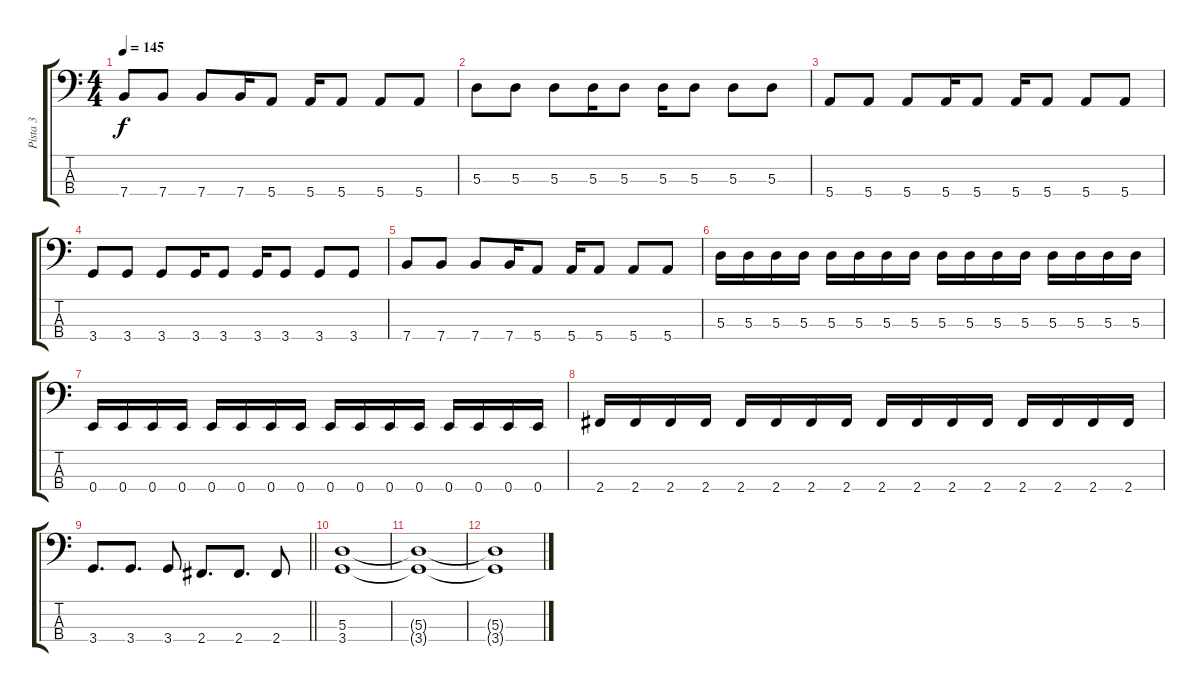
\track ("Pista 3" "Pista 3") {instrument electricbassfinger}
\staff {score tabs}
\tuning (G2 D2 A1 E1) {hide}
\ts (4 4)
\tempo 145
\clef f4
\ks c
7.4.8{dy f} 7.4.8 7.4.8 7.4.16 5.4.8 5.4.16 5.4.8 5.4.8 5.4.8 |
5.3.8 5.3.8 5.3.8 5.3.16 5.3.8 5.3.16 5.3.8 5.3.8 5.3.8 |
5.4.8 5.4.8 5.4.8 5.4.16 5.4.8 5.4.16 5.4.8 5.4.8 5.4.8 |
3.4.8 3.4.8 3.4.8 3.4.16 3.4.8 3.4.16 3.4.8 3.4.8 3.4.8 |
7.4.8 7.4.8 7.4.8 7.4.16 5.4.8 5.4.16 5.4.8 5.4.8 5.4.8 |
5.3.16 5.3.16 5.3.16 5.3.16 5.3.16 5.3.16 5.3.16 5.3.16 5.3.16 5.3.16 5.3.16 5.3.16 5.3.16 5.3.16 5.3.16 5.3.16 |
0.4.16 0.4.16 0.4.16 0.4.16 0.4.16 0.4.16 0.4.16 0.4.16 0.4.16 0.4.16 0.4.16 0.4.16 0.4.16 0.4.16 0.4.16 0.4.16 |
2.4.16 2.4.16 2.4.16 2.4.16 2.4.16 2.4.16 2.4.16 2.4.16 2.4.16 2.4.16 2.4.16 2.4.16 2.4.16 2.4.16 2.4.16 2.4.16 |
\barLineRight lightlight
3.4.8{d} 3.4.8{d} 3.4.8 2.4.8{d} 2.4.8{d} 2.4.8 |
(5.3 3.4).1 |
(5.3{t} 3.4{t}).1 |
(5.3{t} 3.4{t}).1
